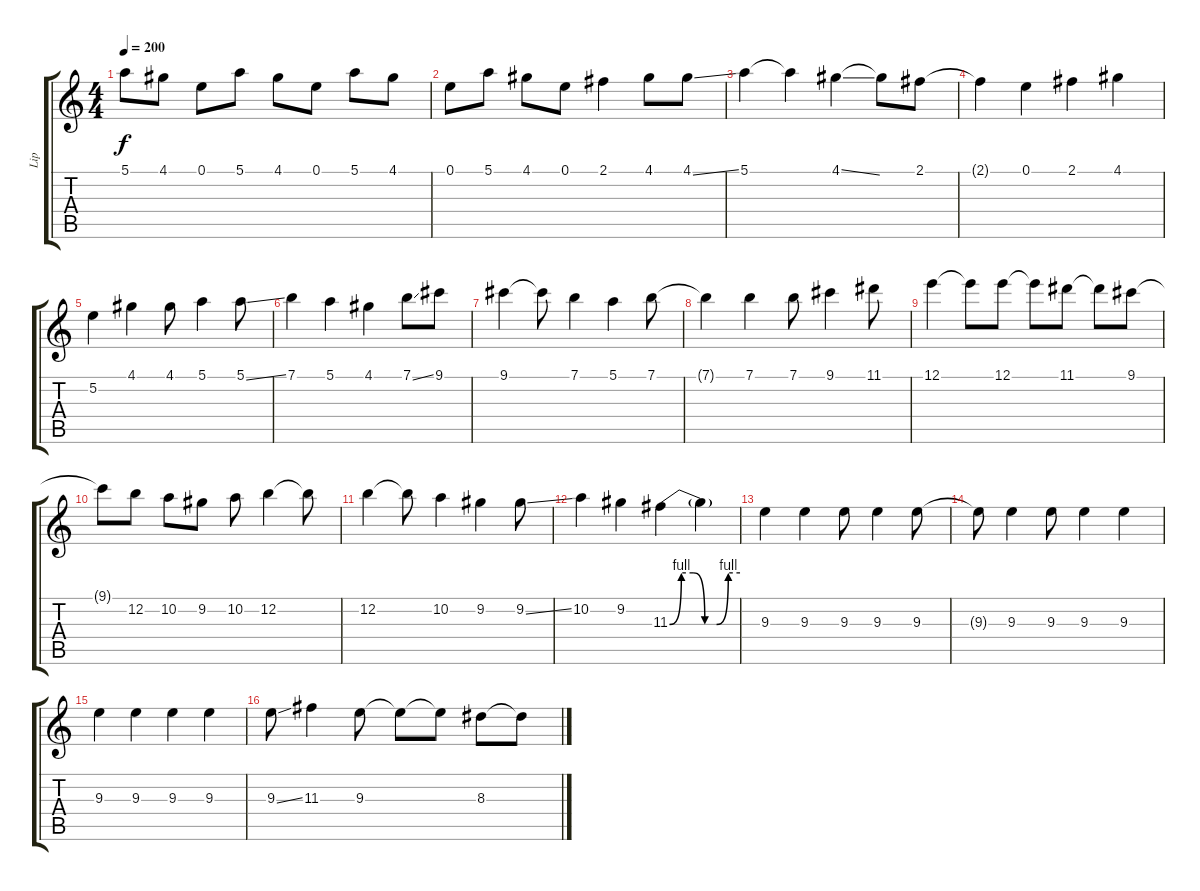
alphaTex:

\track ("Lip" "Lip") {instrument distortionguitar}
\staff {score tabs}
\tuning (E4 B3 G3 D3 A2 E2) {hide}
\ts (4 4)
\tempo 200
\clef g2
\ks c
5.1.8{dy f} 4.1.8 0.1.8 5.1.8 4.1.8 0.1.8 5.1.8 4.1.8 |
0.1.8 5.1.8 4.1.8 0.1.8 2.1.4 4.1.8 4.1{ss}.8 |
5.1.4 5.1{t}.4 4.1{ss}.4 4.1{t}.8 2.1.8 |
2.1{t}.4 0.1.4 2.1.4 4.1.4 |
5.2.4 4.1.4 4.1.8 5.1.4 5.1{ss}.8 |
7.1.4 5.1.4 4.1.4 7.1{ss}.8 9.1.8 |
9.1.4 9.1{t}.8 7.1.4 5.1.4 7.1.8 |
7.1{t}.4 7.1.4 7.1.8 9.1.4 11.1.8 |
12.1.4 12.1{t}.8 12.1.8 12.1{t}.8 11.1.8 11.1{t}.8 9.1.8 |
9.1{t}.8 12.2.8 10.2.8 9.2.8 10.2.8 12.2.4 12.2{t}.8 |
12.2.4 12.2{t}.8 10.2.4 9.2.4 9.2{ss}.8 |
10.2.4 9.2.4 11.3{be (custom 0 0 10 4 20 4 30 0 40 0 50 4 60 4)}.4 11.3{t}.4 |
9.3.4 9.3.4 9.3.8 9.3.4 9.3.8 |
9.3{t}.8 9.3.4 9.3.8 9.3.4 9.3.4 |
9.3.4 9.3.4 9.3.4 9.3.4 |
9.3{ss}.8 11.3.4 9.3.8 9.3{t}.8 9.3{t}.8 8.3.8 8.3{t}.8
